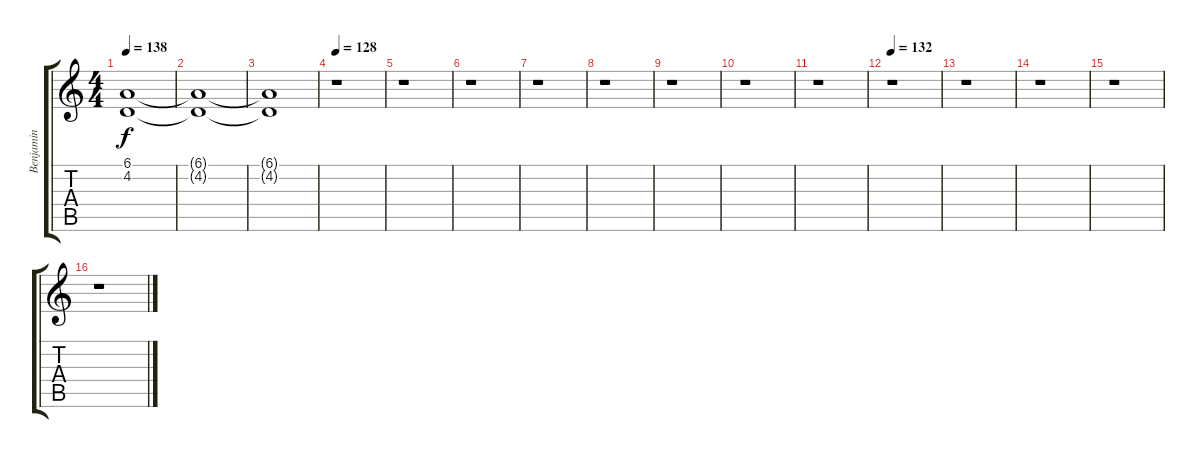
\track ("Benjamin" "Benjamin") {instrument pad4choir}
\staff {score tabs}
\tuning (Eb4 Bb3 Gb3 Db3 Ab2 Eb2) {hide}
\ts (4 4)
\tempo 138
\clef g2
\ks c
(6.1{t} 4.2{t}).1{dy f} |
(6.1{t} 4.2{t}).1 |
(6.1{t} 4.2{t}).1 |
\tempo 128
r.1 |
r.1 |
r.1 |
r.1 |
r.1 |
r.1 |
r.1 |
r.1 |
\tempo 132
r.1 |
r.1 |
r.1 |
r.1 |
r.1
